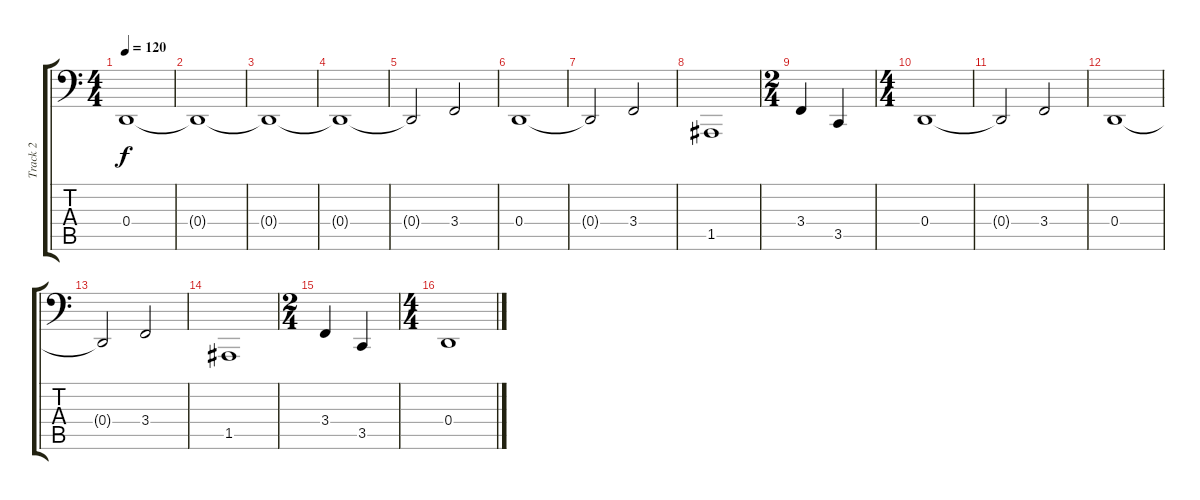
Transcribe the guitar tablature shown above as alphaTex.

\track ("Track 2" "Track 2") {instrument stringensemble1}
\staff {score tabs}
\tuning (E3 B2 G2 D2 A1 E1) {hide}
\ts (4 4)
\tempo 120
\clef f4
\ks c
0.4.1{dy f} |
0.4{t}.1 |
0.4{t}.1 |
0.4{t}.1 |
0.4{t}.2 3.4.2 |
0.4.1 |
0.4{t}.2 3.4.2 |
1.5.1 |
\ts (2 4)
3.4.4 3.5.4 |
\ts (4 4)
0.4.1 |
0.4{t}.2 3.4.2 |
0.4.1 |
0.4{t}.2 3.4.2 |
1.5.1 |
\ts (2 4)
3.4.4 3.5.4 |
\ts (4 4)
0.4.1
